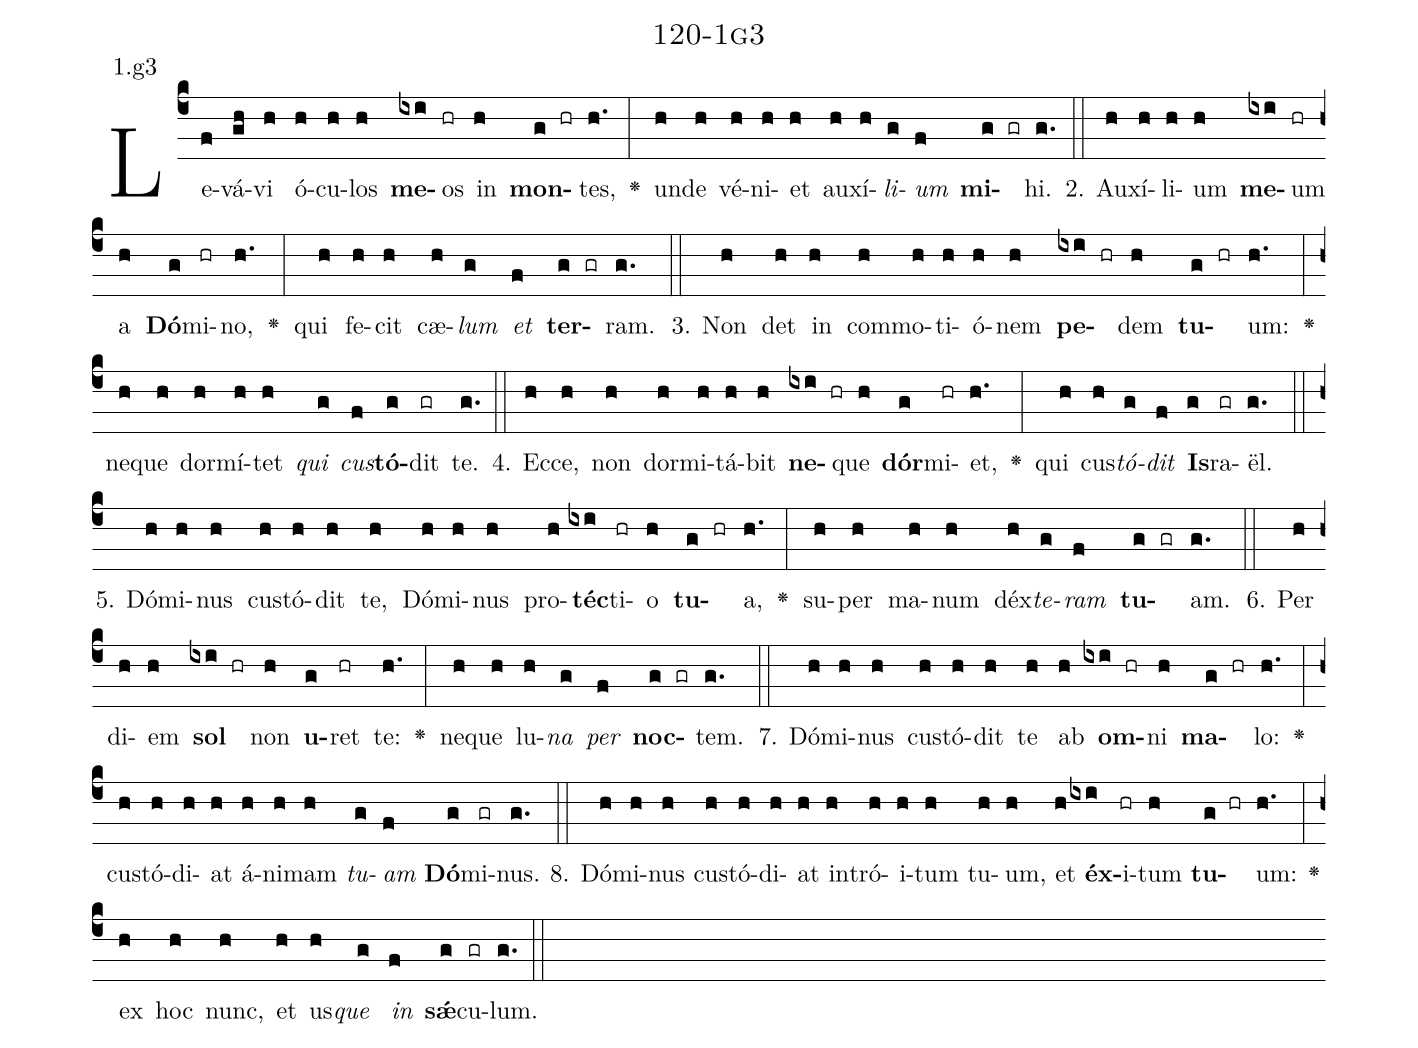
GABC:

name: 120-1g3;
annotation: 1.g3;
%%
(c4)Le(f)vá(gh)vi(h) ó(h)cu(h)los(h) <b>me</b>(ixi)os(hr) in(h) <b>mon</b>(g hr)tes,(h.) <v>\greheightstar</v>(:) un(h)de(h) vé(h)ni(h)et(h) au(h)xí(h)<i>li</i>(g)<i>um</i>(f) <b>mi</b>(g gr)hi.(g.) (::)
2. Au(h)xí(h)li(h)um(h) <b>me</b>(ixi)um(hr) a(h) <b>Dó</b>(g)mi(hr)no,(h.) <v>\greheightstar</v>(:) qui(h) fe(h)cit(h) cæ(h)<i>lum</i>(g) <i>et</i>(f) <b>ter</b>(g gr)ram.(g.) (::)
3. Non(h) det(h) in(h) com(h)mo(h)ti(h)ó(h)nem(h) <b>pe</b>(ixi hr)dem(h) <b>tu</b>(g hr)um:(h.) <v>\greheightstar</v>(:) ne(h)que(h) dor(h)mí(h)tet(h) <i>qui</i>(g) <i>cus</i>(f)<b>tó</b>(g)dit(gr) te.(g.) (::)
4. Ec(h)ce,(h) non(h) dor(h)mi(h)tá(h)bit(h) <b>ne</b>(ixi hr)que(h) <b>dór</b>(g)mi(hr)et,(h.) <v>\greheightstar</v>(:) qui(h) cus(h)<i>tó</i>(g)<i>dit</i>(f) <b>Is</b>(g)ra(gr)ël.(g.) (::)
5. Dó(h)mi(h)nus(h) cus(h)tó(h)dit(h) te,(h) Dó(h)mi(h)nus(h) pro(h)<b>téc</b>(ixi)ti(hr)o(h) <b>tu</b>(g hr)a,(h.) <v>\greheightstar</v>(:) su(h)per(h) ma(h)num(h) déx(h)<i>te</i>(g)<i>ram</i>(f) <b>tu</b>(g gr)am.(g.) (::)
6. Per(h) di(h)em(h) <b>sol</b>(ixi hr) non(h) <b>u</b>(g)ret(hr) te:(h.) <v>\greheightstar</v>(:) ne(h)que(h) lu(h)<i>na</i>(g) <i>per</i>(f) <b>noc</b>(g gr)tem.(g.) (::)
7. Dó(h)mi(h)nus(h) cus(h)tó(h)dit(h) te(h) ab(h) <b>om</b>(ixi hr)ni(h) <b>ma</b>(g hr)lo:(h.) <v>\greheightstar</v>(:) cus(h)tó(h)di(h)at(h) á(h)ni(h)mam(h) <i>tu</i>(g)<i>am</i>(f) <b>Dó</b>(g)mi(gr)nus.(g.) (::)
8. Dó(h)mi(h)nus(h) cus(h)tó(h)di(h)at(h) in(h)tró(h)i(h)tum(h) tu(h)um,(h) et(h) <b>éx</b>(ixi)i(hr)tum(h) <b>tu</b>(g hr)um:(h.) <v>\greheightstar</v>(:) ex(h) hoc(h) nunc,(h) et(h) us(h)<i>que</i>(g) <i>in</i>(f) <b>sǽ</b>(g)cu(gr)lum.(g.) (::)
